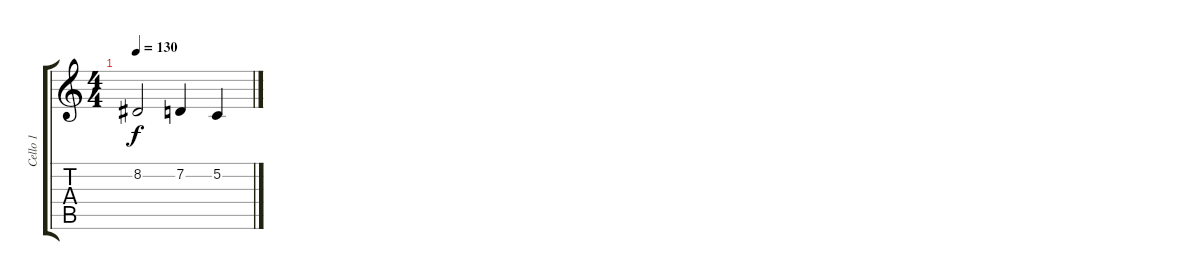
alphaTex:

\track ("Cello 1" "Cello 1") {instrument cello}
\staff {score tabs}
\tuning (C4 G3 Eb3 Bb2 F2 C2) {hide}
\ts (4 4)
\tempo 130
\clef g2
\ks c
8.2.2{dy f} 7.2.4 5.2.4
